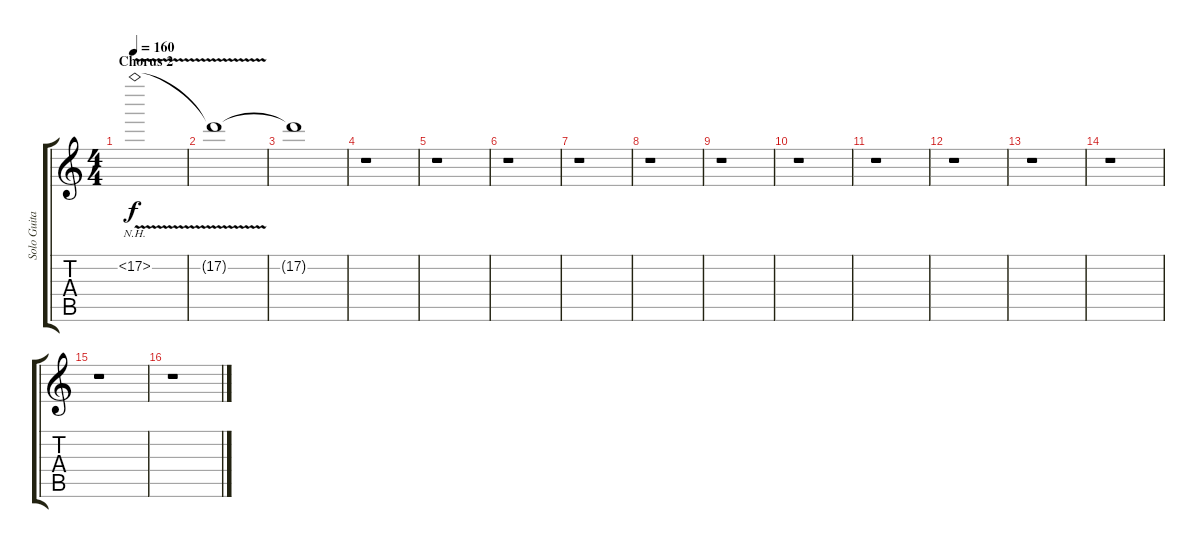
\track ("Solo Guitar" "Solo Guita") {instrument overdrivenguitar}
\staff {score tabs}
\tuning (D4 A3 F3 C3 G2 D2) {hide}
\ts (4 4)
\section ("" "Chorus 2")
\tempo 160
\clef g2
\ks c
17.2{nh v}.1{dy f} |
17.2{t}.1 |
17.2{t}.1 |
r.1 |
r.1 |
r.1 |
r.1 |
r.1 |
r.1 |
r.1 |
r.1 |
r.1 |
r.1 |
r.1 |
r.1 |
r.1
